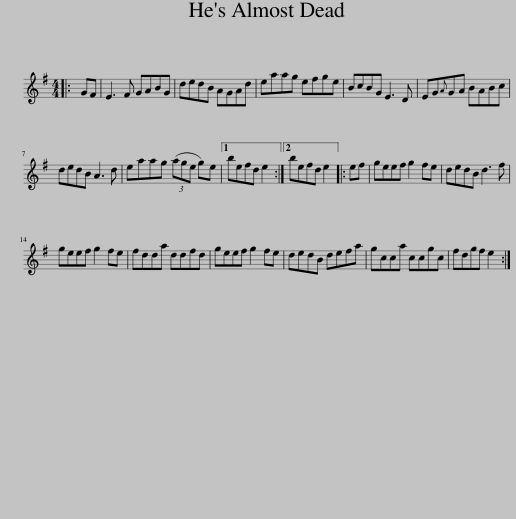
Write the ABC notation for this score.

X:1
L:1/8
M:4/4
I:linebreak $
K:Emin
V:1 treble
V:1
|: GF | E3 F GABG | dedB AGAd | eaag efge | BcBG E3 D | %5
 EG{A}GA BABc |$ dedB A3 d | eaag (3(age g)e |1 befd e2 :|2 befd e2 |: %10
 ef | geef g2 fe | dedB d3 f |$ geef g2 fe | fdda ddfd | %15
 geef g2 fe | dedB defa | gcca ccgc | fdgf e2 :| %19
